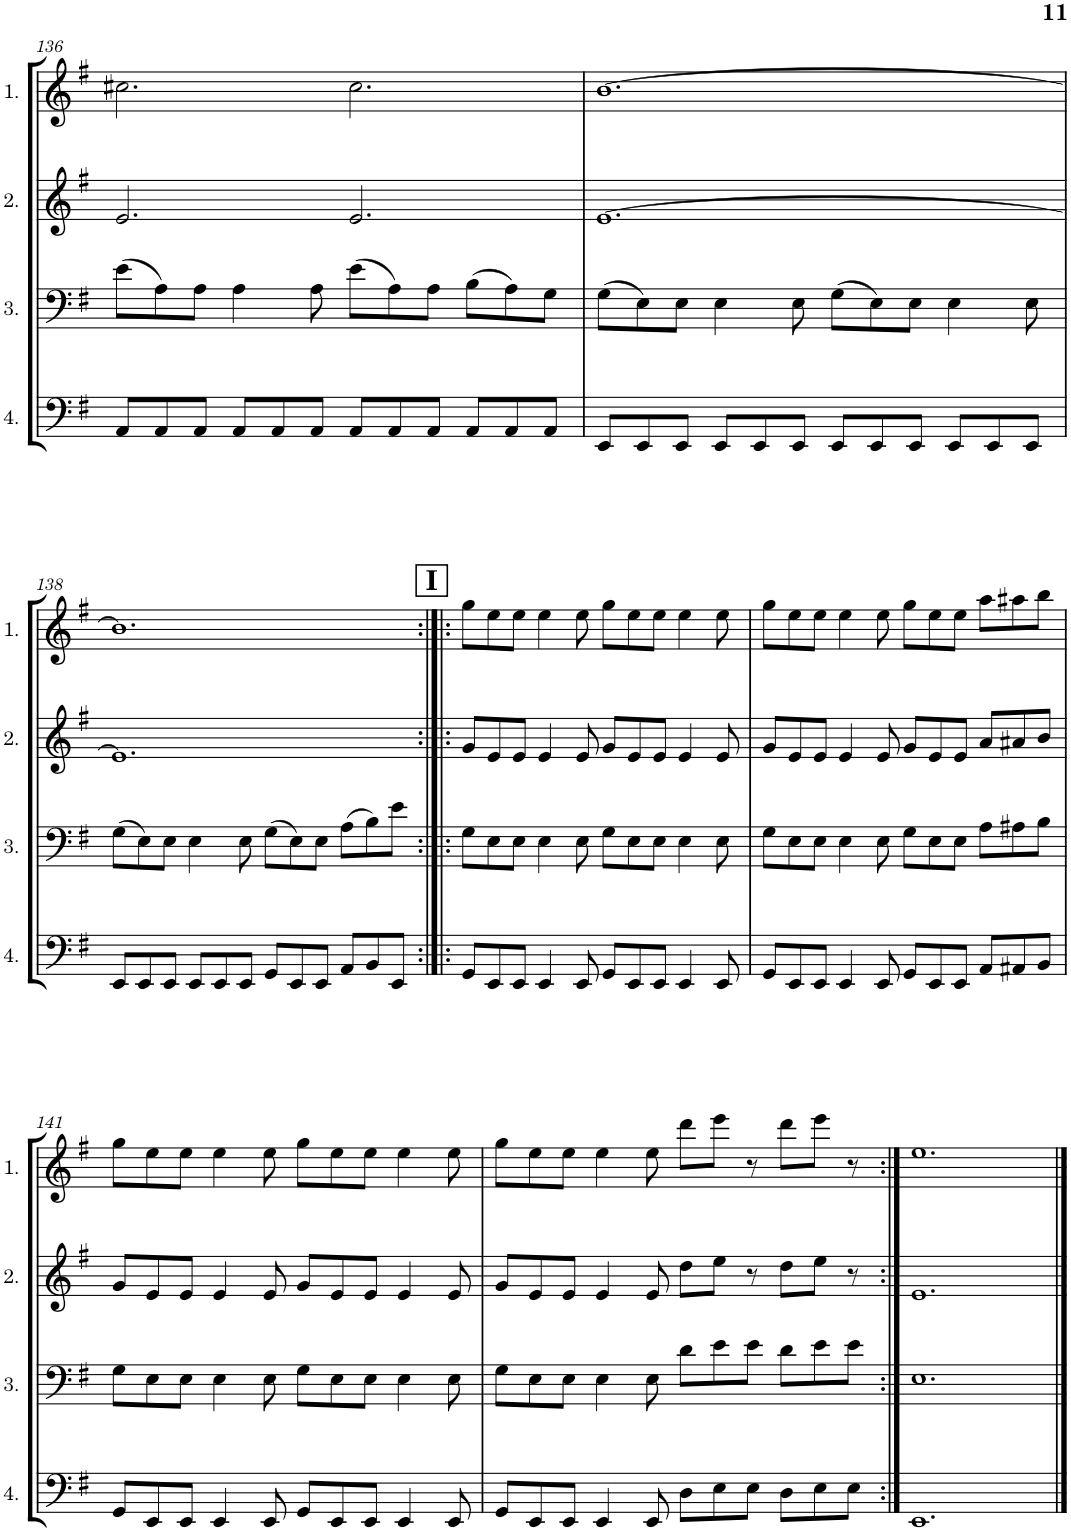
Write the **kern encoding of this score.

**kern	**kern	**kern	**kern
*part4	*part3	*part2	*part1
*staff4	*staff3	*staff2	*staff1
*I"Cello 4	*I"Cello 3	*I"Cello 2	*I"Cello 1
!!LO:PB:g=z
*clefF4	*clefF4	*clefG2	*clefG2
*k[f#]	*k[f#]	*k[f#]	*k[f#]
*M12/8	*M12/8	*M12/8	*M12/8
=136	=136	=136	=136
8AA/L	(8e\L	2.e/	2.cc#X\
8AA/	8A\)	.	.
8AA/J	8A\J	.	.
8AA/L	4A\	.	.
8AA/	.	.	.
8AA/J	8A\	.	.
8AA/L	(8e\L	2.e/	2.cc#\
8AA/	8A\)	.	.
8AA/J	8A\J	.	.
8AA/L	(8B\L	.	.
8AA/	8A\)	.	.
8AA/J	8G\J	.	.
=137	=137	=137	=137
8EE/L	(8G\L	[>1.e	[1.b
8EE/	8E\)	.	.
8EE/J	8E\J	.	.
8EE/L	4E\	.	.
8EE/	.	.	.
8EE/J	8E\	.	.
8EE/L	(8G\L	.	.
8EE/	8E\)	.	.
8EE/J	8E\J	.	.
8EE/L	4E\	.	.
8EE/	.	.	.
8EE/J	8E\	.	.
!!LO:LB:g=z
=138	=138	=138	=138
8EE/L	(8G\L	1.e]	1.b]
8EE/	8E\)	.	.
8EE/J	8E\J	.	.
8EE/L	4E\	.	.
8EE/	.	.	.
8EE/J	8E\	.	.
8GG/L	(8G\L	.	.
8EE/	8E\)	.	.
8EE/J	8E\J	.	.
8AA/L	(8A\L	.	.
8BB/	8B\)	.	.
8EE/J	8e\J	.	.
!!LO:REH:place=s1:a:B:cj:fs=14:t=I
=139:|!|:	=139:|!|:	=139:|!|:	=139:|!|:
8GG/L	8G\L	8g/L	8gg\L
8EE/	8E\	8e/	8ee\
8EE/J	8E\J	8e/J	8ee\J
4EE/	4E\	4e/	4ee\
8EE/	8E\	8e/	8ee\
8GG/L	8G\L	8g/L	8gg\L
8EE/	8E\	8e/	8ee\
8EE/J	8E\J	8e/J	8ee\J
4EE/	4E\	4e/	4ee\
8EE/	8E\	8e/	8ee\
=140	=140	=140	=140
8GG/L	8G\L	8g/L	8gg\L
8EE/	8E\	8e/	8ee\
8EE/J	8E\J	8e/J	8ee\J
4EE/	4E\	4e/	4ee\
8EE/	8E\	8e/	8ee\
8GG/L	8G\L	8g/L	8gg\L
8EE/	8E\	8e/	8ee\
8EE/J	8E\J	8e/J	8ee\J
8AA/L	8A\L	8a/L	8aa\L
8AA#X/	8A#X\	8a#X/	8aa#X\
8BB/J	8B\J	8b/J	8bb\J
!!LO:LB:g=z
=141	=141	=141	=141
8GG/L	8G\L	8g/L	8gg\L
8EE/	8E\	8e/	8ee\
8EE/J	8E\J	8e/J	8ee\J
4EE/	4E\	4e/	4ee\
8EE/	8E\	8e/	8ee\
8GG/L	8G\L	8g/L	8gg\L
8EE/	8E\	8e/	8ee\
8EE/J	8E\J	8e/J	8ee\J
4EE/	4E\	4e/	4ee\
8EE/	8E\	8e/	8ee\
=142	=142	=142	=142
8GG/L	8G\L	8g/L	8gg\L
8EE/	8E\	8e/	8ee\
8EE/J	8E\J	8e/J	8ee\J
4EE/	4E\	4e/	4ee\
8EE/	8E\	8e/	8ee\
8D\L	8d\L	8dd\L	8ddd\L
8E\	8e\	8ee\J	8eee\J
8E\J	8e\J	8r	8r
8D\L	8d\L	8dd\L	8ddd\L
8E\	8e\	8ee\J	8eee\J
8E\J	8e\J	8r	8r
=143:|!	=143:|!	=143:|!	=143:|!
1.EE	1.E	1.e	1.ee
==	==	==	==
*-	*-	*-	*-
